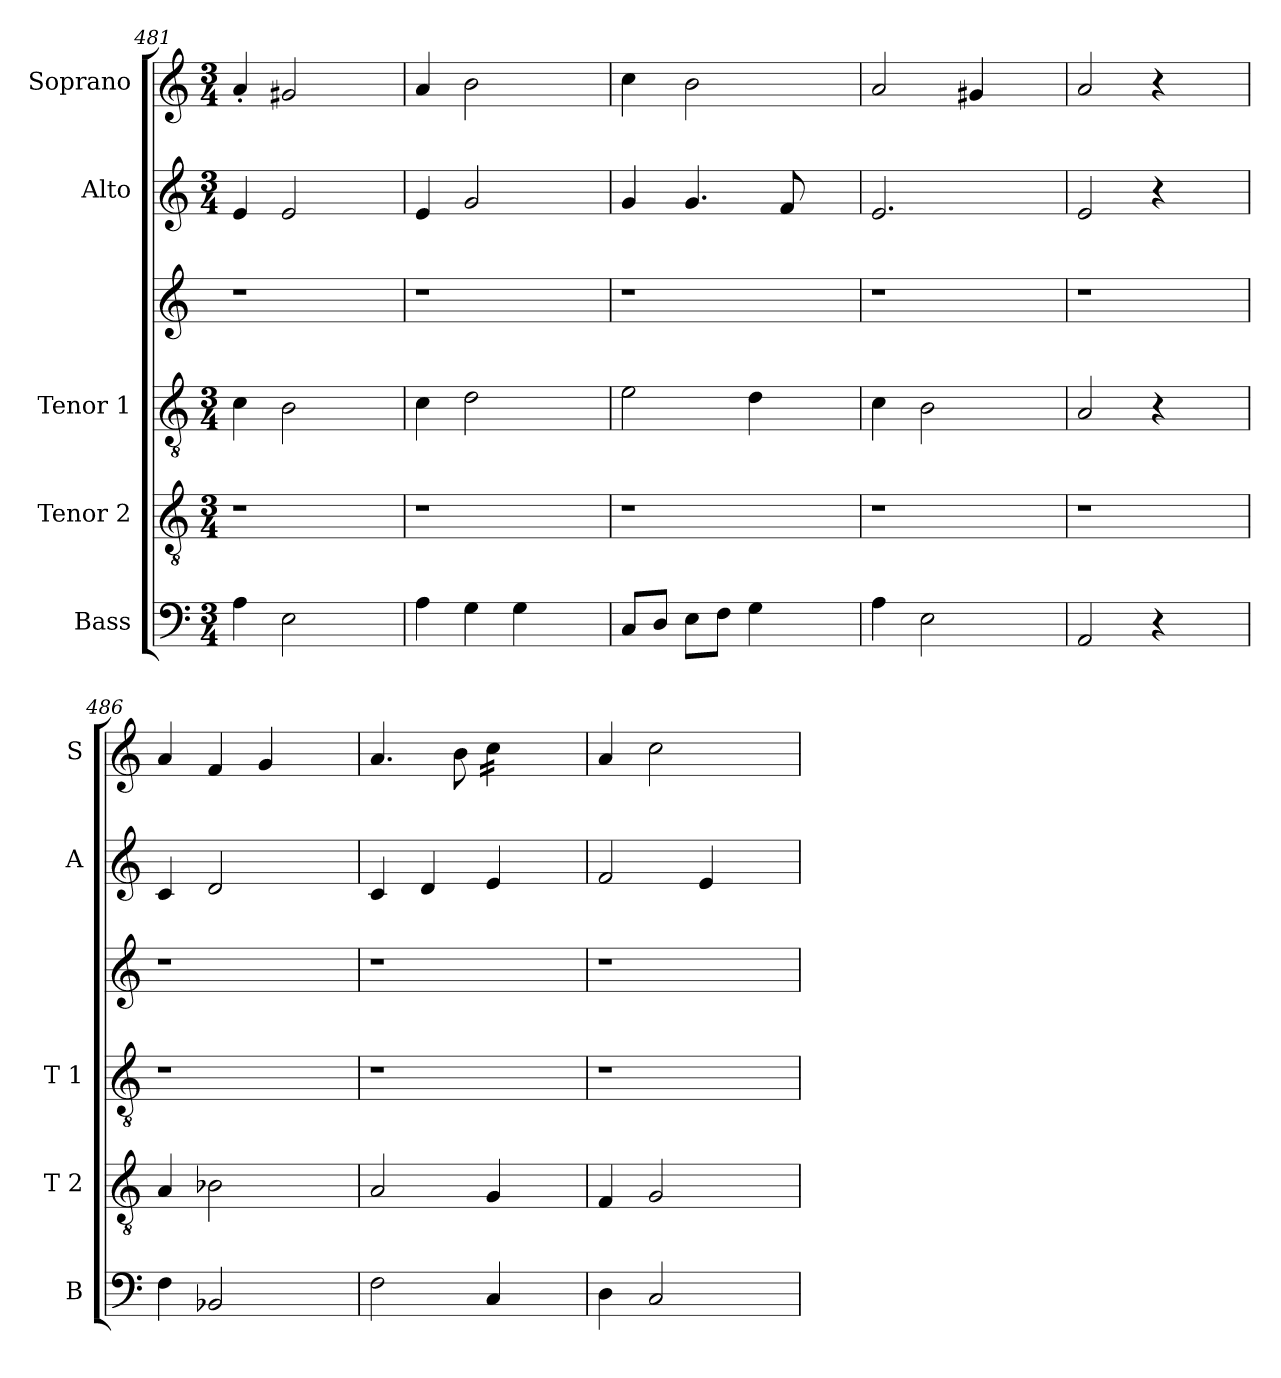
**kern	**kern	**kern	**kern	**kern	**kern
*part6	*part5	*part4	*part3	*part2	*part1
*staff6	*staff5	*staff4	*staff3	*staff2	*staff1
*I"Bass	*I"Tenor 2	*I"Tenor 1	*	*I"Alto	*I"Soprano
*I'B	*I'T 2	*I'T 1	*	*I'A	*I'S
!!LO:LB:g=z
*clefF4	*clefGv2	*clefGv2	*clefG2	*clefG2	*clefG2
*k[]	*k[]	*k[]	*k[]	*k[]	*k[]
*C:	*C:	*C:	*C:	*C:	*C:
*M3/4	*M3/4	*M3/4	*	*M3/4	*M3/4
=481	=481	=481	=481	=481	=481
!	!LO:N:vis=1	!	!	!	!
4A\	2.r	4c\	1r	4e/	4a'</
2E\	.	2B\	.	2e/	2g#X/
4ryy	4ryy	4ryy	.	4ryy	4ryy
=482	=482	=482	=482	=482	=482
!	!LO:N:vis=1	!	!	!	!
4A\	2.r	4c\	1r	4e/	4a/
4G\	.	2d\	.	2g/	2b\
4G\	.	.	.	.	.
4ryy	4ryy	4ryy	.	4ryy	4ryy
=483	=483	=483	=483	=483	=483
!	!LO:N:vis=1	!	!	!	!
8C/L	2.r	2e\	1r	4g/	4cc\
8D/J	.	.	.	.	.
8E\L	.	.	.	4.g/	2b\
8F\J	.	.	.	.	.
4G\	.	4d\	.	.	.
.	.	.	.	8f/	.
4ryy	4ryy	4ryy	.	4ryy	4ryy
=484	=484	=484	=484	=484	=484
!	!LO:N:vis=1	!	!	!	!
4A\	2.r	4c\	1r	2.e/	2a/
2E\	.	2B\	.	.	.
.	.	.	.	.	4g#X/
4ryy	4ryy	4ryy	.	4ryy	4ryy
=485	=485	=485	=485	=485	=485
!	!LO:N:vis=1	!	!	!	!
2AA/	2.r	2A/	1r	2e/	2a/
4r	.	4r	.	4r	4r
4ryy	4ryy	4ryy	.	4ryy	4ryy
=486	=486	=486	=486	=486	=486
!	!	!LO:N:vis=1	!	!	!
4F\	4A/	2.r	1r	4c/	4a/
2BB-X/	2B-X\	.	.	2d/	4f/
.	.	.	.	.	4g/
4ryy	4ryy	4ryy	.	4ryy	4ryy
=487	=487	=487	=487	=487	=487
!	!	!LO:N:vis=1	!	!	!
2F\	2A/	2.r	1r	4c/	4.a/
.	.	.	.	4d/	.
.	.	.	.	.	8b\
*	*	*	*	*	*tremolo
4C/	4G/	.	.	4e/	16cc\LL
.	.	.	.	.	16cc\
.	.	.	.	.	16cc\
.	.	.	.	.	16cc\JJ
*	*	*	*	*	*Xtremolo
4ryy	4ryy	4ryy	.	4ryy	4ryy
!!LO:PB:g=z
=488	=488	=488	=488	=488	=488
!	!	!LO:N:vis=1	!	!	!
4D\	4F/	2.r	1r	2f/	4a/
2C/	2G/	.	.	.	2cc\
.	.	.	.	4e/	.
4ryy	4ryy	4ryy	.	4ryy	4ryy
=	=	=	=	=	=
*-	*-	*-	*-	*-	*-
